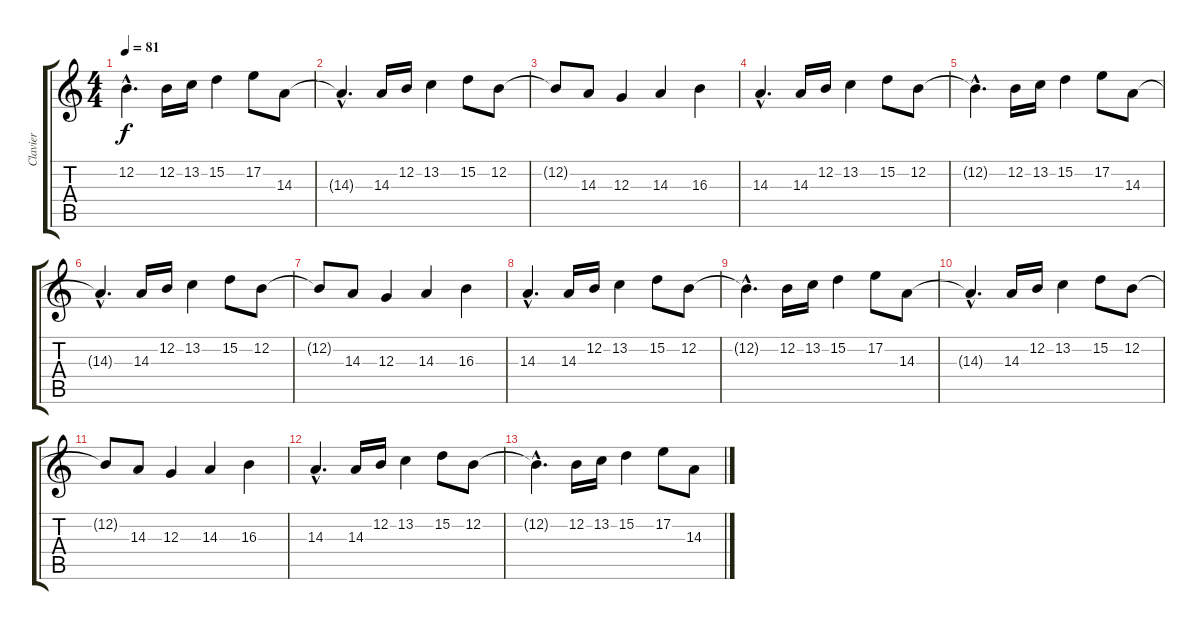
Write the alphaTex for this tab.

\track ("Clavier" "Clavier") {instrument stringensemble1}
\staff {score tabs}
\tuning (E4 B3 G3 D3 A2 E2) {hide}
\ts (4 4)
\tempo 81
\clef g2
\ks c
12.2{hac t}.4{d dy f} 12.2.16 13.2.16 15.2.4 17.2.8 14.3.8 |
14.3{hac t}.4{d} 14.3.16 12.2.16 13.2.4 15.2.8 12.2.8 |
12.2{t}.8 14.3.8 12.3.4 14.3.4 16.3.4 |
14.3{hac}.4{d} 14.3.16 12.2.16 13.2.4 15.2.8 12.2.8 |
12.2{hac t}.4{d} 12.2.16 13.2.16 15.2.4 17.2.8 14.3.8 |
14.3{hac t}.4{d} 14.3.16 12.2.16 13.2.4 15.2.8 12.2.8 |
12.2{t}.8 14.3.8 12.3.4 14.3.4 16.3.4 |
14.3{hac}.4{d} 14.3.16 12.2.16 13.2.4 15.2.8 12.2.8 |
12.2{hac t}.4{d} 12.2.16 13.2.16 15.2.4 17.2.8 14.3.8 |
14.3{hac t}.4{d} 14.3.16 12.2.16 13.2.4 15.2.8 12.2.8 |
12.2{t}.8 14.3.8 12.3.4 14.3.4 16.3.4 |
14.3{hac}.4{d volume 0} 14.3.16 12.2.16 13.2.4 15.2.8 12.2.8 |
12.2{hac t}.4{d} 12.2.16 13.2.16 15.2.4 17.2.8 14.3.8
